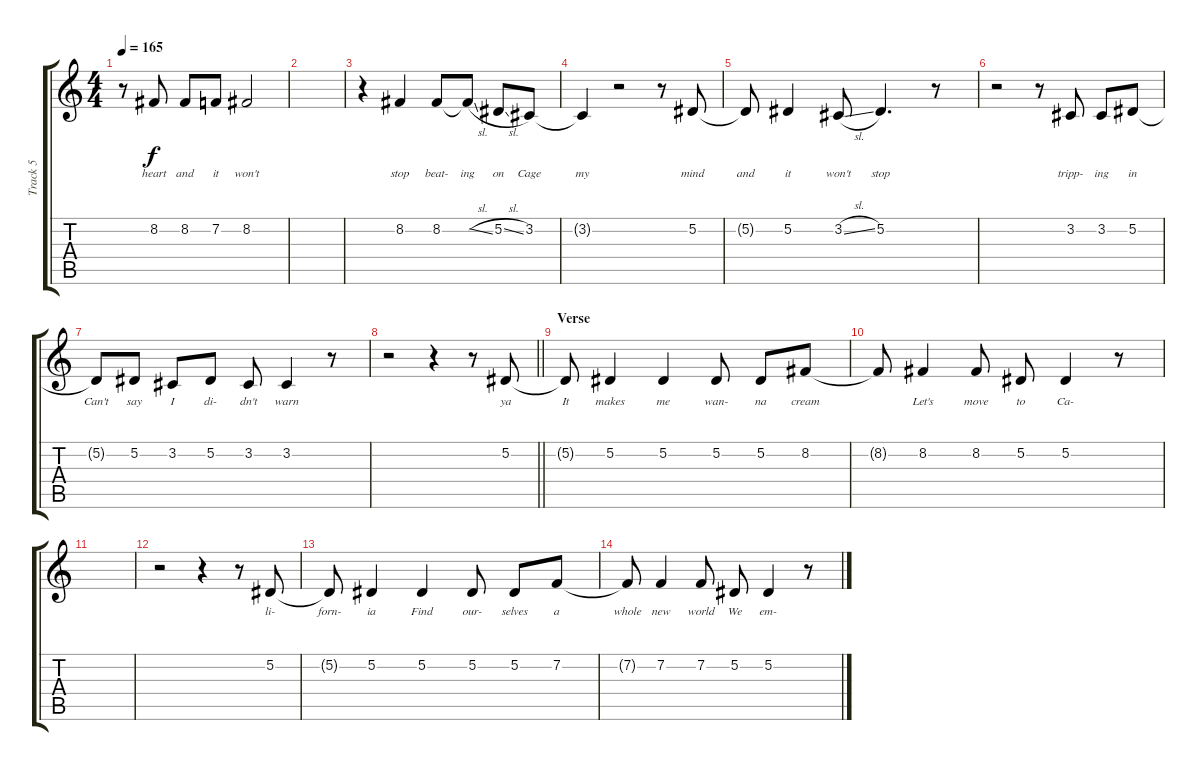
\track ("Track 5" "Track 5") {instrument tenorsax}
\staff {score tabs}
\tuning (Eb4 Bb3 Gb3 Db3 Ab2 Eb2) {hide}
\ts (4 4)
\tempo 165
\clef g2
\ks c
r.8{dy f} 8.2.8{lyrics (0 "heart") lyrics (1 "") lyrics (2 "") lyrics (3 "") lyrics (4 "")} 8.2.8{lyrics (0 "and") lyrics (1 "") lyrics (2 "") lyrics (3 "") lyrics (4 "")} 7.2.8{lyrics (0 "it") lyrics (1 "") lyrics (2 "") lyrics (3 "") lyrics (4 "")} 8.2.2{lyrics (0 "won't") lyrics (1 "") lyrics (2 "") lyrics (3 "") lyrics (4 "")} |
|
r.4 8.2.4{lyrics (0 "stop") lyrics (1 "") lyrics (2 "") lyrics (3 "") lyrics (4 "")} 8.2.8{lyrics (0 "beat-") lyrics (1 "") lyrics (2 "") lyrics (3 "") lyrics (4 "")} 8.2{sl t}.8{lyrics (0 "ing") lyrics (1 "") lyrics (2 "") lyrics (3 "") lyrics (4 "")} 5.2{sl}.8{lyrics (0 "on") lyrics (1 "") lyrics (2 "") lyrics (3 "") lyrics (4 "")} 3.2.8{lyrics (0 "Cage") lyrics (1 "") lyrics (2 "") lyrics (3 "") lyrics (4 "")} |
3.2{t}.4{lyrics (0 "my") lyrics (1 "") lyrics (2 "") lyrics (3 "") lyrics (4 "")} r.2 r.8 5.2.8{lyrics (0 "mind") lyrics (1 "") lyrics (2 "") lyrics (3 "") lyrics (4 "")} |
5.2{t}.8{lyrics (0 "and") lyrics (1 "") lyrics (2 "") lyrics (3 "") lyrics (4 "")} 5.2.4{lyrics (0 "it") lyrics (1 "") lyrics (2 "") lyrics (3 "") lyrics (4 "")} 3.2{sl}.8{lyrics (0 "won't") lyrics (1 "") lyrics (2 "") lyrics (3 "") lyrics (4 "")} 5.2.4{d lyrics (0 "stop") lyrics (1 "") lyrics (2 "") lyrics (3 "") lyrics (4 "")} r.8 |
r.2 r.8 3.2.8{lyrics (0 "tripp-") lyrics (1 "") lyrics (2 "") lyrics (3 "") lyrics (4 "")} 3.2.8{lyrics (0 "ing") lyrics (1 "") lyrics (2 "") lyrics (3 "") lyrics (4 "")} 5.2.8{lyrics (0 "in") lyrics (1 "") lyrics (2 "") lyrics (3 "") lyrics (4 "")} |
5.2{t}.8{lyrics (0 "Can't") lyrics (1 "") lyrics (2 "") lyrics (3 "") lyrics (4 "")} 5.2.8{lyrics (0 "say") lyrics (1 "") lyrics (2 "") lyrics (3 "") lyrics (4 "")} 3.2.8{lyrics (0 "I") lyrics (1 "") lyrics (2 "") lyrics (3 "") lyrics (4 "")} 5.2.8{lyrics (0 "di-") lyrics (1 "") lyrics (2 "") lyrics (3 "") lyrics (4 "")} 3.2.8{lyrics (0 "dn't") lyrics (1 "") lyrics (2 "") lyrics (3 "") lyrics (4 "")} 3.2.4{lyrics (0 "warn") lyrics (1 "") lyrics (2 "") lyrics (3 "") lyrics (4 "")} r.8 |
\barLineRight lightlight
r.2 r.4 r.8 5.2.8{lyrics (0 "ya") lyrics (1 "") lyrics (2 "") lyrics (3 "") lyrics (4 "")} |
\section ("" "Verse")
5.2{t}.8{lyrics (0 "It") lyrics (1 "") lyrics (2 "") lyrics (3 "") lyrics (4 "")} 5.2.4{lyrics (0 "makes") lyrics (1 "") lyrics (2 "") lyrics (3 "") lyrics (4 "")} 5.2.4{lyrics (0 "me") lyrics (1 "") lyrics (2 "") lyrics (3 "") lyrics (4 "")} 5.2.8{lyrics (0 "wan-") lyrics (1 "") lyrics (2 "") lyrics (3 "") lyrics (4 "")} 5.2.8{lyrics (0 "na") lyrics (1 "") lyrics (2 "") lyrics (3 "") lyrics (4 "")} 8.2.8{lyrics (0 "cream") lyrics (1 "") lyrics (2 "") lyrics (3 "") lyrics (4 "")} |
8.2{t}.8{lyrics (0 "") lyrics (1 "") lyrics (2 "") lyrics (3 "") lyrics (4 "")} 8.2.4{lyrics (0 "Let's") lyrics (1 "") lyrics (2 "") lyrics (3 "") lyrics (4 "")} 8.2.8{lyrics (0 "move") lyrics (1 "") lyrics (2 "") lyrics (3 "") lyrics (4 "")} 5.2.8{lyrics (0 "to") lyrics (1 "") lyrics (2 "") lyrics (3 "") lyrics (4 "")} 5.2.4{lyrics (0 "Ca-") lyrics (1 "") lyrics (2 "") lyrics (3 "") lyrics (4 "")} r.8 |
|
r.2 r.4 r.8 5.2.8{lyrics (0 "li-") lyrics (1 "") lyrics (2 "") lyrics (3 "") lyrics (4 "")} |
5.2{t}.8{lyrics (0 "forn-") lyrics (1 "") lyrics (2 "") lyrics (3 "") lyrics (4 "")} 5.2.4{lyrics (0 "ia") lyrics (1 "") lyrics (2 "") lyrics (3 "") lyrics (4 "")} 5.2.4{lyrics (0 "Find") lyrics (1 "") lyrics (2 "") lyrics (3 "") lyrics (4 "")} 5.2.8{lyrics (0 "our-") lyrics (1 "") lyrics (2 "") lyrics (3 "") lyrics (4 "")} 5.2.8{lyrics (0 "selves") lyrics (1 "") lyrics (2 "") lyrics (3 "") lyrics (4 "")} 7.2.8{lyrics (0 "a") lyrics (1 "") lyrics (2 "") lyrics (3 "") lyrics (4 "")} |
7.2{t}.8{lyrics (0 "whole") lyrics (1 "") lyrics (2 "") lyrics (3 "") lyrics (4 "")} 7.2.4{lyrics (0 "new") lyrics (1 "") lyrics (2 "") lyrics (3 "") lyrics (4 "")} 7.2.8{lyrics (0 "world") lyrics (1 "") lyrics (2 "") lyrics (3 "") lyrics (4 "")} 5.2.8{lyrics (0 "We") lyrics (1 "") lyrics (2 "") lyrics (3 "") lyrics (4 "")} 5.2.4{lyrics (0 "em-") lyrics (1 "") lyrics (2 "") lyrics (3 "") lyrics (4 "")} r.8
